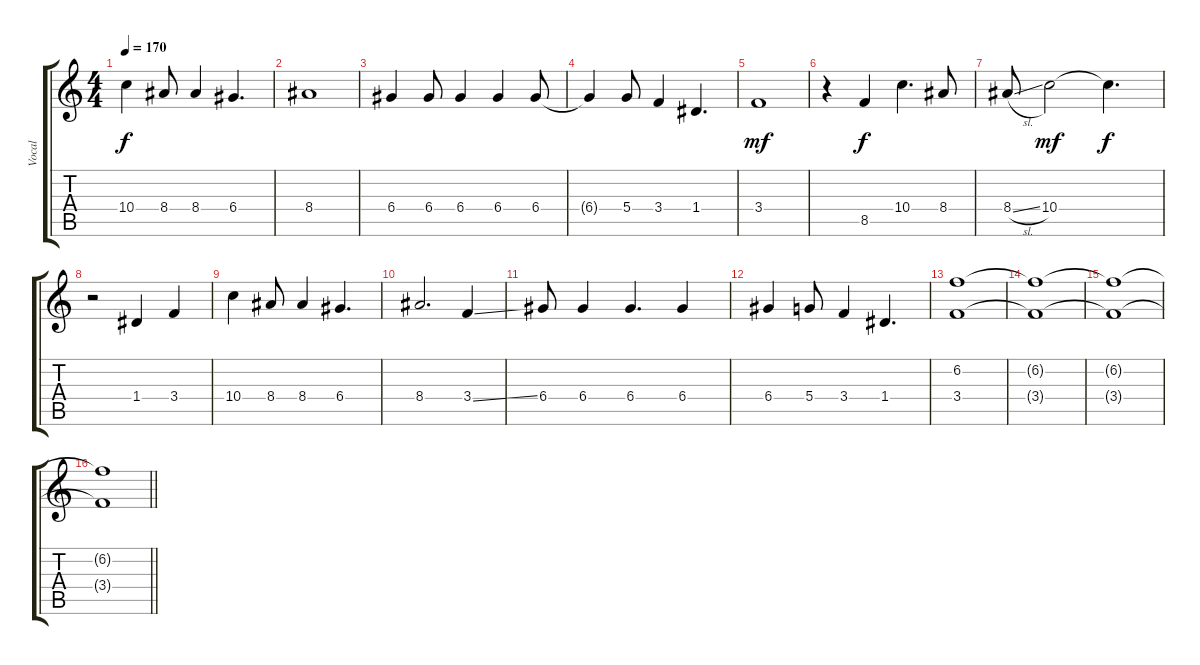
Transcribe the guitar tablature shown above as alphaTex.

\track ("Vocal" "Vocal") {instrument acousticguitarnylon}
\staff {score tabs}
\tuning (E4 B3 G3 D3 A2 E2) {hide}
\ts (4 4)
\tempo 170
\clef g2
\ks c
10.4.4{dy f} 8.4.8 8.4.4 6.4.4{d} |
8.4.1 |
6.4.4 6.4.8 6.4.4 6.4.4 6.4.8 |
6.4{t}.4 5.4.8 3.4.4 1.4.4{d} |
3.4.1{dy mf} |
r.4 8.5.4{dy f} 10.4.4{d} 8.4.8 |
8.4{sl}.8 10.4.2{dy mf} 10.4{t}.4{d dy f} |
r.2 1.4.4 3.4.4 |
10.4.4 8.4.8 8.4.4 6.4.4{d} |
8.4.2{d} 3.4{ss}.4 |
6.4.8 6.4.4 6.4.4{d} 6.4.4 |
6.4.4 5.4.8 3.4.4 1.4.4{d} |
(6.2 3.4).1 |
(6.2{t} 3.4{t}).1 |
(6.2{t} 3.4{t}).1 |
\barLineRight lightlight
(6.2{t} 3.4{t}).1
